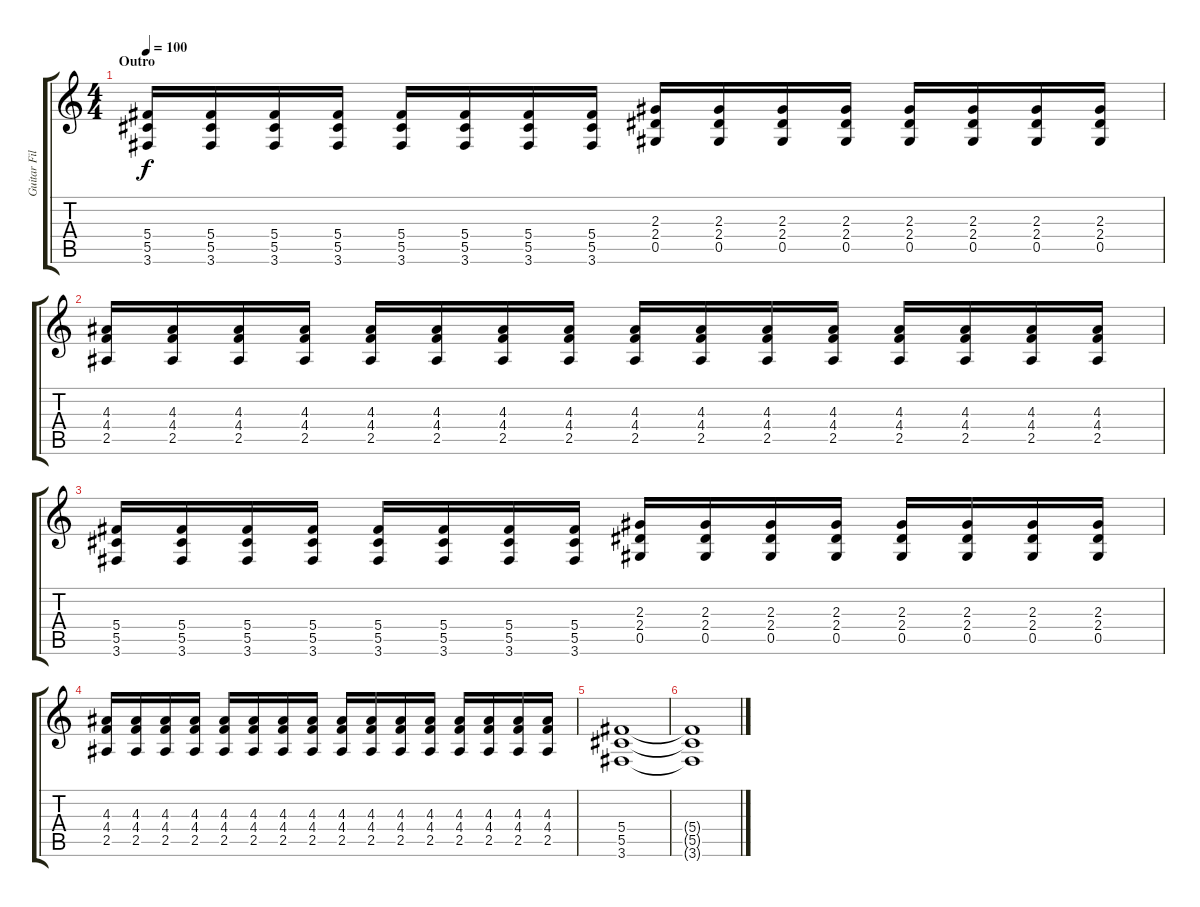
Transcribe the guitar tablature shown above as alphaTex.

\track ("Guitar Fills" "Guitar Fil") {instrument overdrivenguitar}
\staff {score tabs}
\tuning (Eb4 Bb3 Gb3 Db3 Ab2 Eb2) {hide}
\ts (4 4)
\section ("" "Outro")
\tempo 100
\clef g2
\ks c
(5.4 5.5 3.6).16{dy f volume 10} (5.4 5.5 3.6).16 (5.4 5.5 3.6).16 (5.4 5.5 3.6).16 (5.4 5.5 3.6).16 (5.4 5.5 3.6).16 (5.4 5.5 3.6).16 (5.4 5.5 3.6).16 (2.3 2.4 0.5).16 (2.3 2.4 0.5).16 (2.3 2.4 0.5).16 (2.3 2.4 0.5).16 (2.3 2.4 0.5).16 (2.3 2.4 0.5).16 (2.3 2.4 0.5).16 (2.3 2.4 0.5).16 |
(4.3 4.4 2.5).16 (4.3 4.4 2.5).16 (4.3 4.4 2.5).16 (4.3 4.4 2.5).16 (4.3 4.4 2.5).16 (4.3 4.4 2.5).16 (4.3 4.4 2.5).16 (4.3 4.4 2.5).16 (4.3 4.4 2.5).16 (4.3 4.4 2.5).16 (4.3 4.4 2.5).16 (4.3 4.4 2.5).16 (4.3 4.4 2.5).16 (4.3 4.4 2.5).16 (4.3 4.4 2.5).16 (4.3 4.4 2.5).16 |
(5.4 5.5 3.6).16 (5.4 5.5 3.6).16 (5.4 5.5 3.6).16 (5.4 5.5 3.6).16 (5.4 5.5 3.6).16 (5.4 5.5 3.6).16 (5.4 5.5 3.6).16 (5.4 5.5 3.6).16 (2.3 2.4 0.5).16 (2.3 2.4 0.5).16 (2.3 2.4 0.5).16 (2.3 2.4 0.5).16 (2.3 2.4 0.5).16 (2.3 2.4 0.5).16 (2.3 2.4 0.5).16 (2.3 2.4 0.5).16 |
(4.3 4.4 2.5).16 (4.3 4.4 2.5).16 (4.3 4.4 2.5).16 (4.3 4.4 2.5).16 (4.3 4.4 2.5).16 (4.3 4.4 2.5).16 (4.3 4.4 2.5).16 (4.3 4.4 2.5).16 (4.3 4.4 2.5).16 (4.3 4.4 2.5).16 (4.3 4.4 2.5).16 (4.3 4.4 2.5).16 (4.3 4.4 2.5).16 (4.3 4.4 2.5).16 (4.3 4.4 2.5).16 (4.3 4.4 2.5).16 |
(5.4 5.5 3.6).1{volume 0} |
(5.4{t} 5.5{t} 3.6{t}).1
